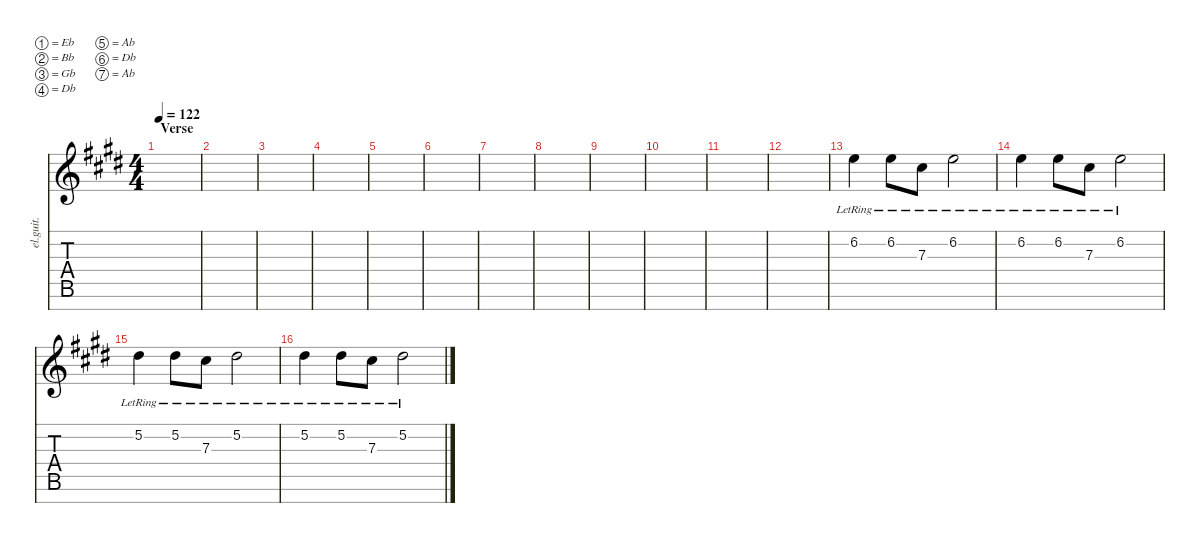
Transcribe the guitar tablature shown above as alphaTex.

\defaultSystemsLayout 4
\hideDynamics
\bracketExtendMode nobrackets
\otherSystemsTrackNameOrientation horizontal
\track ("Die" "el.guit.") {instrument electricguitarjazz}
\staff {score tabs}
\tuning (Eb4 Bb3 Gb3 Db3 Ab2 Db2 Ab1)
\ts (4 4)
\section ("" "Verse")
\tempo 122
\clef g2
\ks c#minor
|
|
|
|
|
|
|
|
|
|
|
|
6.2{lr acc forcenatural}.4 6.2{lr acc forcenatural}.8 7.3{lr acc #}.8 6.2{lr acc forcenatural}.2 |
6.2{lr acc forcenatural}.4 6.2{lr acc forcenatural}.8 7.3{lr acc #}.8 6.2{lr acc forcenatural}.2 |
5.2{lr acc #}.4 5.2{lr acc #}.8 7.3{lr acc #}.8 5.2{lr acc #}.2 |
5.2{lr acc #}.4 5.2{lr acc #}.8 7.3{lr acc #}.8 5.2{lr acc #}.2
